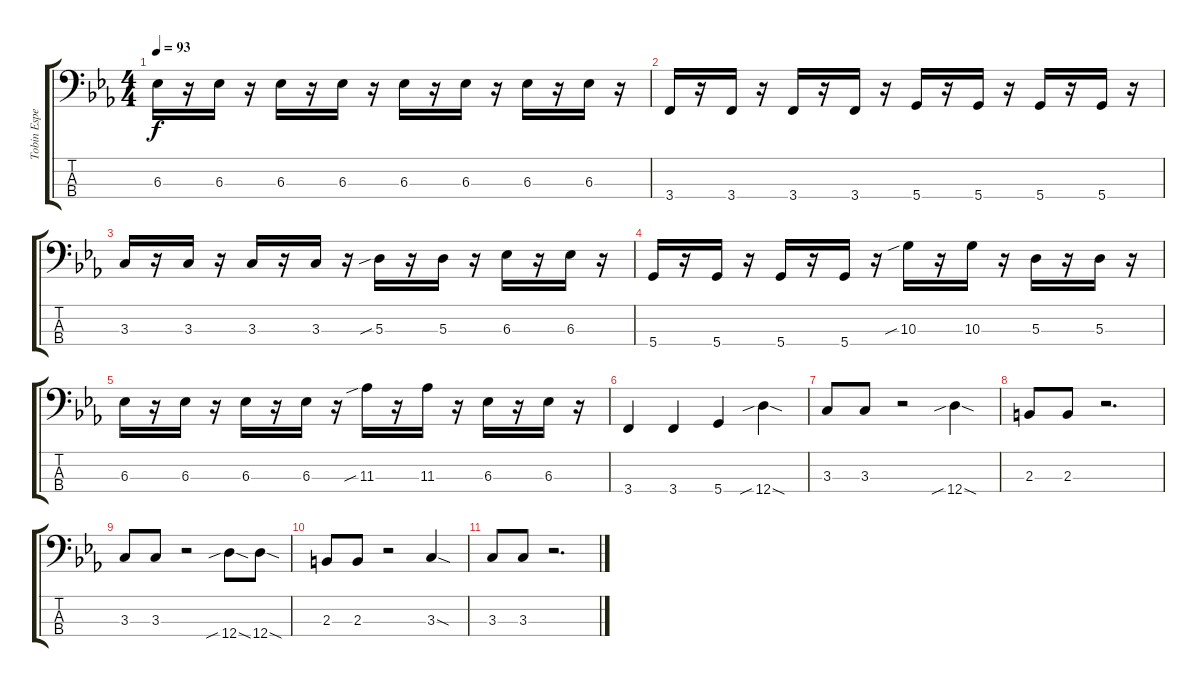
\track ("Tobin Esperance" "Tobin Espe") {instrument electricbassfinger}
\staff {score tabs}
\tuning (G2 D2 A1 D1) {hide}
\ts (4 4)
\tempo 93
\clef f4
\ks cminor
6.3.16{dy f} r.16 6.3.16 r.16 6.3.16 r.16 6.3.16 r.16 6.3.16 r.16 6.3.16 r.16 6.3.16 r.16 6.3.16 r.16 |
3.4.16 r.16 3.4.16 r.16 3.4.16 r.16 3.4.16 r.16 5.4.16 r.16 5.4.16 r.16 5.4.16 r.16 5.4.16 r.16 |
3.3.16 r.16 3.3.16 r.16 3.3.16 r.16 3.3.16 r.16 5.3{sib}.16 r.16 5.3.16 r.16 6.3.16 r.16 6.3.16 r.16 |
5.4.16 r.16 5.4.16 r.16 5.4.16 r.16 5.4.16 r.16 10.3{sib}.16 r.16 10.3.16 r.16 5.3.16 r.16 5.3.16 r.16 |
6.3.16 r.16 6.3.16 r.16 6.3.16 r.16 6.3.16 r.16 11.3{sib}.16 r.16 11.3.16 r.16 6.3.16 r.16 6.3.16 r.16 |
3.4.4 3.4.4 5.4.4 12.4{sib sod}.4 |
3.3.8 3.3.8 r.2 12.4{sib sod}.4 |
2.3.8 2.3.8 r.2{d} |
3.3.8 3.3.8 r.2 12.4{sib sod}.8 12.4{sod}.8 |
2.3.8 2.3.8 r.2 3.3{sod}.4 |
3.3.8 3.3.8 r.2{d}
